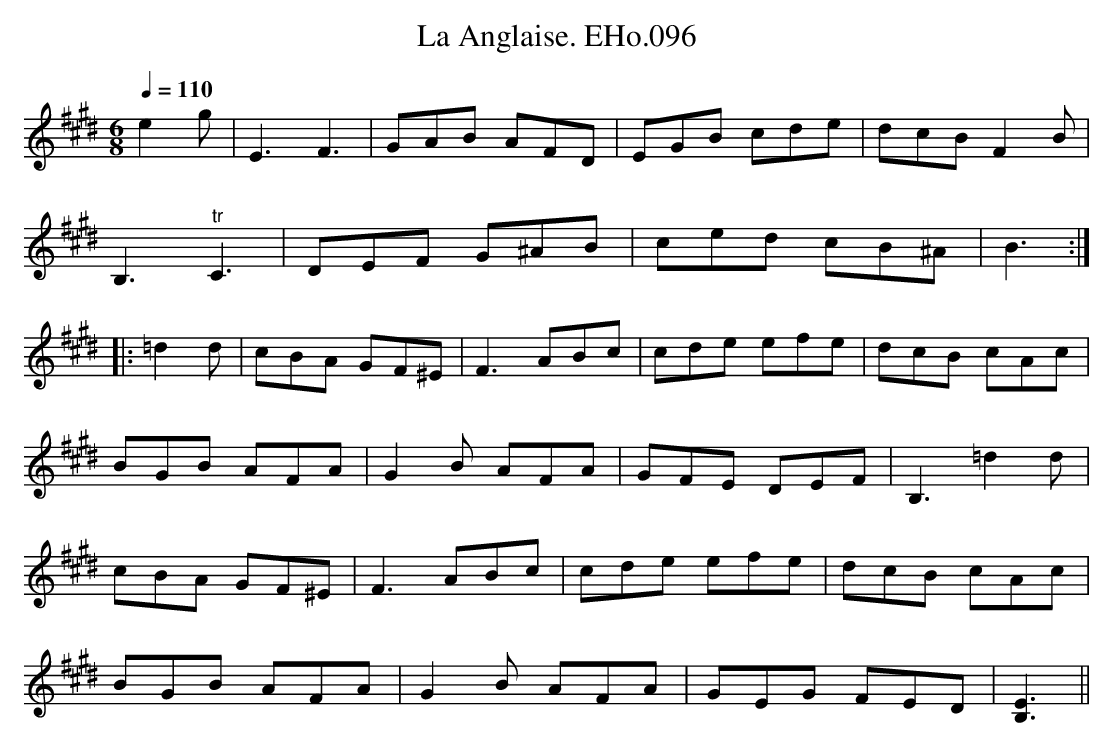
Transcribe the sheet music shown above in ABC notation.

X:1
T:Anglaise. EHo.096, La
M:6/8
L:1/8
Q:1/4=110
K:E
e2g|E3F3|GAB AFD|EGB cde|dcBF2B|
B,3"^tr"C3|DEF G^AB|ced cB^A|B3:|
|:=d2d|cBA GF^E|F3 ABc|cde efe|dcB cAc|
BGB AFA|G2B AFA|GFE DEF|B,3=d2d|
cBA GF^E|F3ABc|cde efe|dcB cAc|
BGB AFA|G2B AFA|GEG FED|[E3B,3]||
